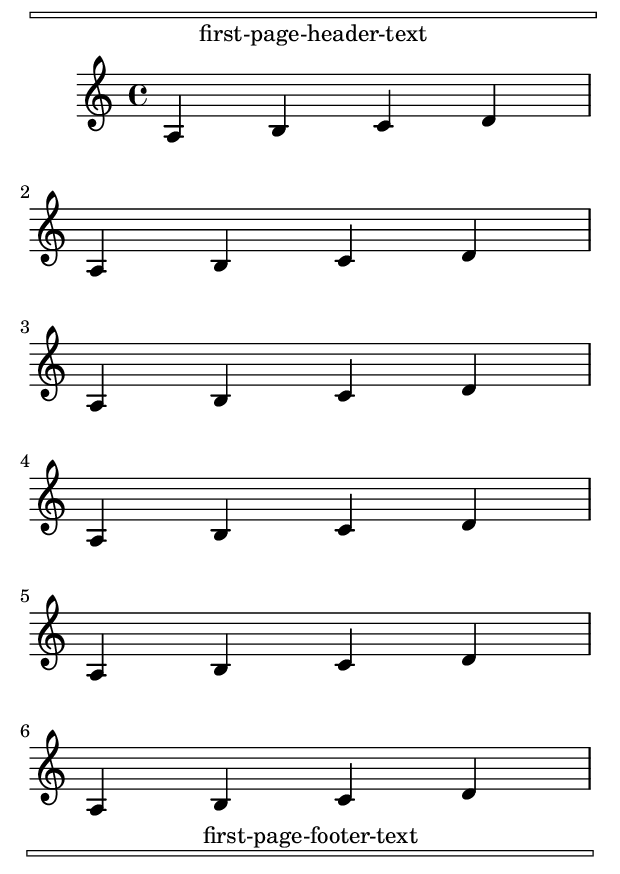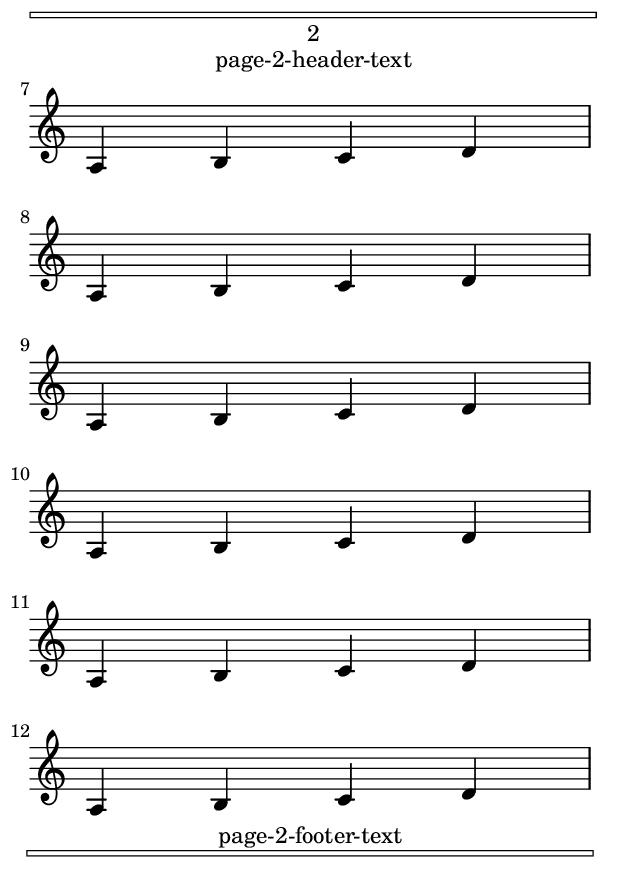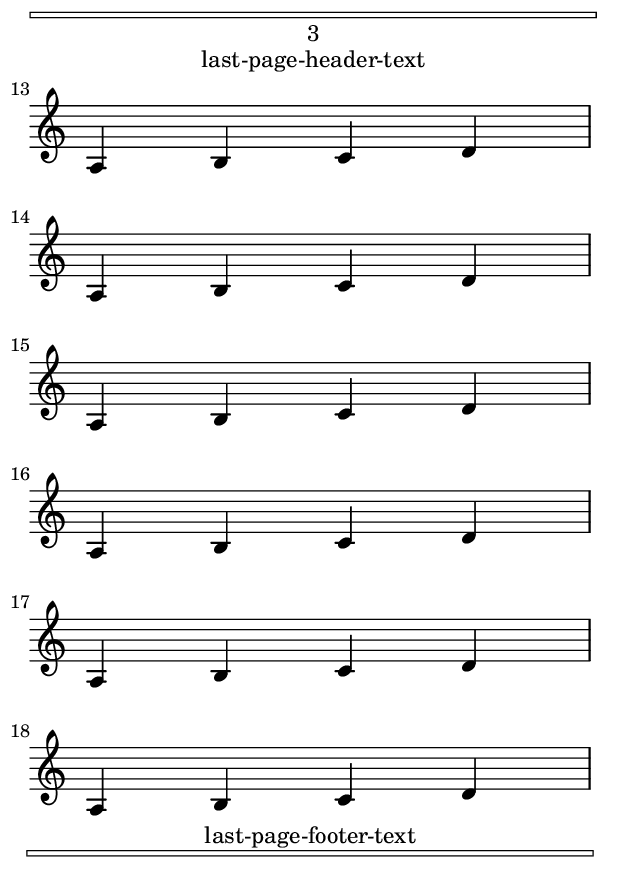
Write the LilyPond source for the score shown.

\version "2.16.0"

\header {

  texidoc = "Page-headers and -footers.  All headers and footers
  should be printed on their specified page. "

}

\paper {
  ragged-last-bottom = ##f

  oddHeaderMarkup = \markup  {
    \override #'(baseline-skip . 2.5)
    \center-column {
      \box \fill-line { \teeny " " " " }
      \on-the-fly #first-page "first-page-header-text"
      \on-the-fly #not-first-page \fromproperty #'page:page-number-string
      \on-the-fly #(on-page 2) "page-2-header-text"
      \on-the-fly #last-page "last-page-header-text"
    }
  }

  evenHeaderMarkup = \oddHeaderMarkup

  oddFooterMarkup = \markup \fill-line {
    \override #'(baseline-skip . 1)
    \center-column {
	\on-the-fly #first-page "first-page-footer-text"
	\on-the-fly #last-page "last-page-footer-text"
	\on-the-fly #(on-page 2) "page-2-footer-text"
	\box \fill-line { \teeny " " " " }
    }
  }
}

#(set-default-paper-size "a6" 'portrait)

\book {
  \score {
    \new Staff \relative c' {
      \repeat unfold 18 { a b c d \break }
    }
  }
}
